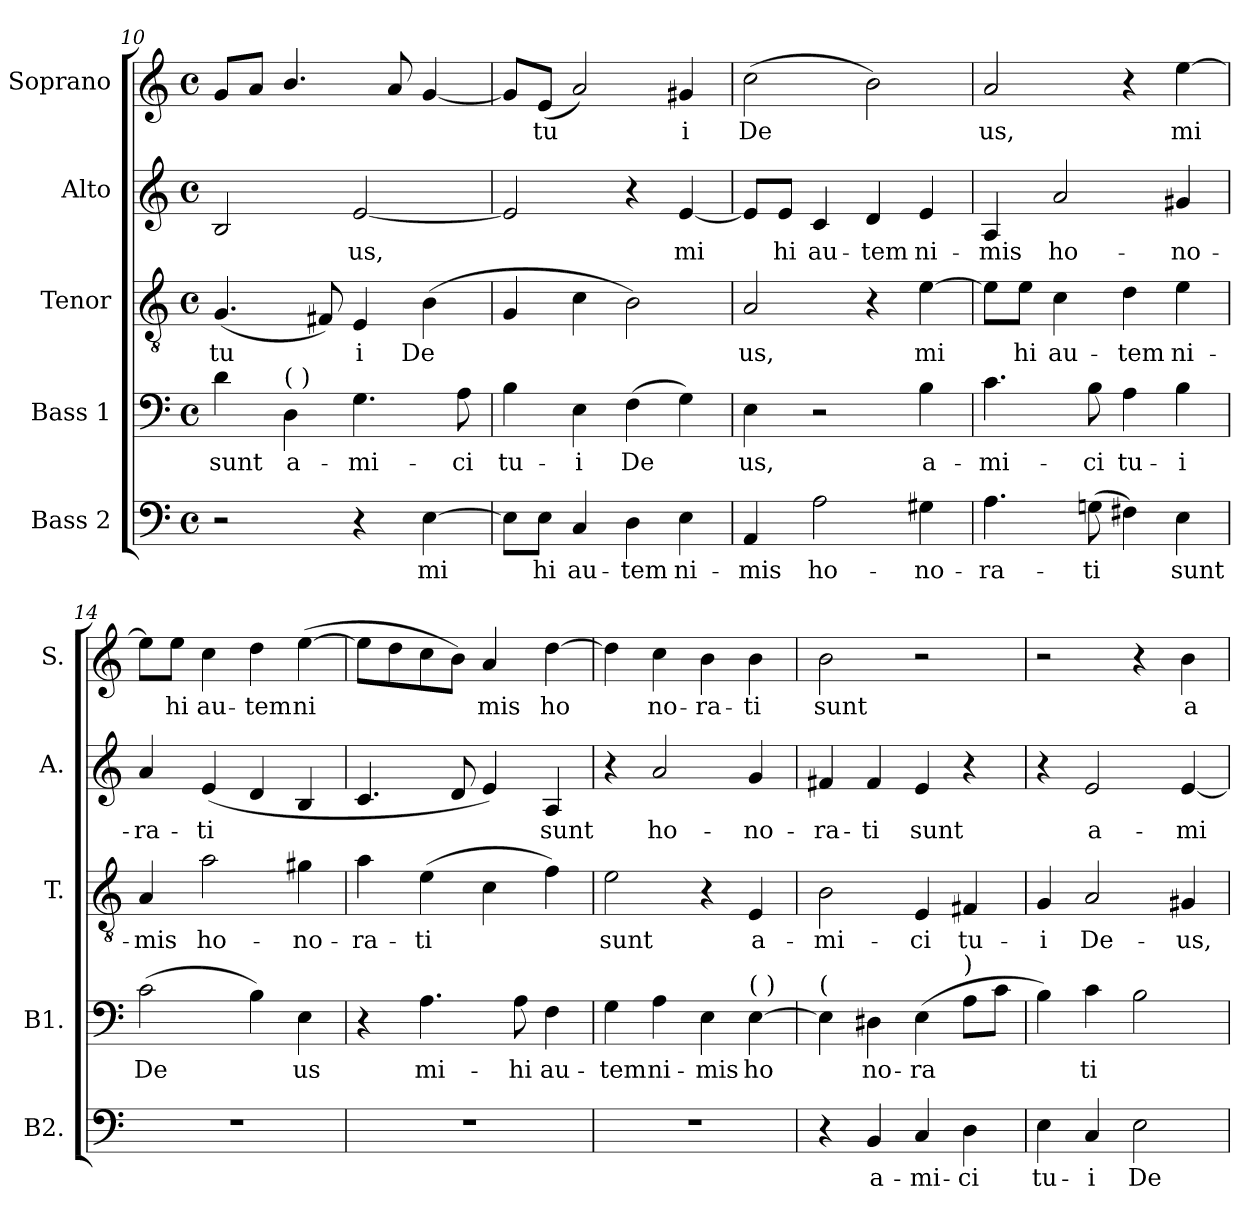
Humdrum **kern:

**kern	**text	**kern	**text	**kern	**text	**kern	**text	**kern	**text
*part5	*part5	*part4	*part4	*part3	*part3	*part2	*part2	*part1	*part1
*staff5	*staff5	*staff4	*staff4	*staff3	*staff3	*staff2	*staff2	*staff1	*staff1
*I"Bass 2	*	*I"Bass 1	*	*I"Tenor	*	*I"Alto	*	*I"Soprano	*
*I'B2.	*	*I'B1.	*	*I'T.	*	*I'A.	*	*I'S.	*
*clefF4	*	*clefF4	*	*clefGv2	*	*clefG2	*	*clefG2	*
*k[]	*	*k[]	*	*k[]	*	*k[]	*	*k[]	*
*C:	*	*C:	*	*C:	*	*C:	*	*C:	*
*M4/4	*	*M4/4	*	*M4/4	*	*M4/4	*	*M4/4	*
*met(c)	*	*met(c)	*	*met(c)	*	*met(c)	*	*met(c)	*
=10	=10	=10	=10	=10	=10	=10	=10	=10	=10
!	!	!	!LO:LY:b	!	!LO:LY:b	!	!	!	!
2r	.	4d\	sunt	(<4.G/	tu	2B/	.	8g/L	.
.	.	.	.	.	.	.	.	8a/J	.
!	!	!LO:TX:a:t=(     )	!	!	!	!	!	!	!
!	!	!	!LO:LY:b	!	!	!	!	!	!
.	.	4D\	a-	.	.	.	.	4.b/	.
.	.	.	.	8F#X/)	.	.	.	.	.
!	!	!	!LO:LY:b	!	!LO:LY:b	!	!LO:LY:b	!	!
4r	.	4.G\	-mi-	4E/	i	[2e/	us,	.	.
.	.	.	.	.	.	.	.	8a/	.
!	!LO:LY:b	!	!	!	!LO:LY:b	!	!	!	!
[4E\	mi	.	.	(>4B\	De	.	.	[4g/	.
!	!	!	!LO:LY:b	!	!	!	!	!	!
.	.	8A\	-ci	.	.	.	.	.	.
=11	=11	=11	=11	=11	=11	=11	=11	=11	=11
!	!	!	!LO:LY:b	!	!	!	!	!	!
8E\L]	.	4B\	tu-	4G/	.	2e/]	.	8g/L]	.
!	!LO:LY:b	!	!	!	!	!	!	!	!LO:LY:b
8E\J	hi	.	.	.	.	.	.	(<8e/J	tu
!	!LO:LY:b	!	!LO:LY:b	!	!	!	!	!	!
4C/	au-	4E\	-i	4c\	.	.	.	2a/)	.
!	!LO:LY:b	!	!LO:LY:b	!	!	!	!	!	!
4D\	-tem	(>4F\	De	2B\)	.	4r	.	.	.
!	!LO:LY:b	!	!	!	!	!	!LO:LY:b	!	!LO:LY:b
4E\	ni-	4G\)	.	.	.	[4e/	mi	4g#/	i
!!LO:PB:g=z
=12	=12	=12	=12	=12	=12	=12	=12	=12	=12
!	!LO:LY:b	!	!LO:LY:b	!	!LO:LY:b	!	!	!	!LO:LY:b
4AA/	-mis	4E\	us,	2A/	us,	8e/L]	.	(>2cc\	De
!	!	!	!	!	!	!	!LO:LY:b	!	!
.	.	.	.	.	.	8e/J	hi	.	.
!	!LO:LY:b	!	!	!	!	!	!LO:LY:b	!	!
2A\	ho-	2r	.	.	.	4c/	au-	.	.
!	!	!	!	!	!	!	!LO:LY:b	!	!
.	.	.	.	4r	.	4d/	-tem	2b\)	.
!	!LO:LY:b	!	!LO:LY:b	!	!LO:LY:b	!	!LO:LY:b	!	!
4G#X\	-no-	4B\	a-	[4e\	mi	4e/	ni-	.	.
=13	=13	=13	=13	=13	=13	=13	=13	=13	=13
!	!LO:LY:b	!	!LO:LY:b	!	!	!	!LO:LY:b	!	!LO:LY:b
4.A\	-ra-	4.c\	-mi-	8e\L]	.	4A/	-mis	2a/	us,
!	!	!	!	!	!LO:LY:b	!	!	!	!
.	.	.	.	8e\J	hi	.	.	.	.
!	!	!	!	!	!LO:LY:b	!	!LO:LY:b	!	!
.	.	.	.	4c\	au-	2a/	ho-	.	.
!	!LO:LY:b	!	!LO:LY:b	!	!	!	!	!	!
(>8Gni\	-ti	8B\	-ci	.	.	.	.	.	.
!	!	!	!LO:LY:b	!	!LO:LY:b	!	!	!	!
4F#X\)	.	4A\	tu-	4d\	-tem	.	.	4r	.
!	!LO:LY:b	!	!LO:LY:b	!	!LO:LY:b	!	!LO:LY:b	!	!LO:LY:b
4E\	sunt	4B\	-i	4e\	ni-	4g#X/	-no-	[4ee\	mi
=14	=14	=14	=14	=14	=14	=14	=14	=14	=14
!	!	!	!LO:LY:b	!	!LO:LY:b	!	!LO:LY:b	!	!
1r	.	(>2c\	De	4A/	-mis	4a/	-ra-	8ee\L]	.
!	!	!	!	!	!	!	!	!	!LO:LY:b
.	.	.	.	.	.	.	.	8ee\J	hi
!	!	!	!	!	!LO:LY:b	!	!LO:LY:b	!	!LO:LY:b
.	.	.	.	2a\	ho-	(<4e/	-ti	4cc\	au-
!	!	!	!	!	!	!	!	!	!LO:LY:b
.	.	4B\)	.	.	.	4d/	.	4dd\	-tem
!	!	!	!LO:LY:b	!	!LO:LY:b	!	!	!	!LO:LY:b
.	.	4E\	us	4g#X\	-no-	4B/	.	(>[4ee\	ni
=15	=15	=15	=15	=15	=15	=15	=15	=15	=15
!	!	!	!	!	!LO:LY:b	!	!	!	!
1r	.	4r	.	4a\	-ra-	4.c/	.	8ee\L]	.
.	.	.	.	.	.	.	.	8dd\	.
!	!	!	!LO:LY:b	!	!LO:LY:b	!	!	!	!
.	.	4.A\	mi-	(>4e\	-ti	.	.	8cc\	.
.	.	.	.	.	.	8d/	.	8b\J)	.
!	!	!	!	!	!	!	!	!	!LO:LY:b
.	.	.	.	4c\	.	4e/)	.	4a/	mis
!	!	!	!LO:LY:b	!	!	!	!	!	!
.	.	8A\	-hi	.	.	.	.	.	.
!	!	!	!LO:LY:b	!	!	!	!LO:LY:b	!	!LO:LY:b
.	.	4F\	au-	4f\)	.	4A/	sunt	[4dd\	ho
=16	=16	=16	=16	=16	=16	=16	=16	=16	=16
!	!	!	!LO:LY:b	!	!LO:LY:b	!	!	!	!
1r	.	4G\	-tem	2e\	sunt	4r	.	4dd\]	.
!	!	!	!LO:LY:b	!	!	!	!LO:LY:b	!	!LO:LY:b
.	.	4A\	ni-	.	.	2a/	ho-	4cc\	no-
!	!	!	!LO:LY:b	!	!	!	!	!	!LO:LY:b
.	.	4E\	-mis	4r	.	.	.	4b\	-ra-
!	!	!LO:TX:a:t=(       )	!	!	!	!	!	!	!
!	!	!	!LO:LY:b	!	!LO:LY:b	!	!LO:LY:b	!	!LO:LY:b
.	.	[4E\	ho	4E/	a-	4g/	-no-	4b\	-ti
!!LO:LB:g=z
=17	=17	=17	=17	=17	=17	=17	=17	=17	=17
!	!	!LO:TX:a:t=(	!	!	!	!	!	!	!
!	!	!	!	!	!LO:LY:b	!	!LO:LY:b	!	!LO:LY:b
4r	.	4E\]	.	2B\	-mi-	4f#X/	-ra-	2b\	sunt
!	!LO:LY:b	!	!LO:LY:b	!	!	!	!LO:LY:b	!	!
4BB/	a-	4D#X\	no-	.	.	4f#/	-ti	.	.
!	!LO:LY:b	!	!LO:LY:b	!	!LO:LY:b	!	!LO:LY:b	!	!
4C/	-mi-	(<4E\	-ra	4E/	-ci	4e/	sunt	2r	.
!	!	!LO:TX:a:t=)	!	!	!	!	!	!	!
!	!LO:LY:b	!	!	!	!LO:LY:b	!	!	!	!
4D\	-ci	8A\L	.	4F#X/	tu-	4r	.	.	.
.	.	8c\J	.	.	.	.	.	.	.
=18	=18	=18	=18	=18	=18	=18	=18	=18	=18
!	!LO:LY:b	!	!	!	!LO:LY:b	!	!	!	!
4E\	tu-	4B\)	.	4G/	-i	4r	.	2r	.
!	!LO:LY:b	!	!LO:LY:b	!	!LO:LY:b	!	!LO:LY:b	!	!
4C/	-i	4c\	ti	2A/	De-	2e/	a-	.	.
!	!LO:LY:b	!	!	!	!	!	!	!	!
2E\	De-	2B\	.	.	.	.	.	4r	.
!	!	!	!	!	!LO:LY:b	!	!LO:LY:b	!	!LO:LY:b
.	.	.	.	4G#X/	-us,	[4e/	-mi	4b\	a-
=	=	=	=	=	=	=	=	=	=
*-	*-	*-	*-	*-	*-	*-	*-	*-	*-
